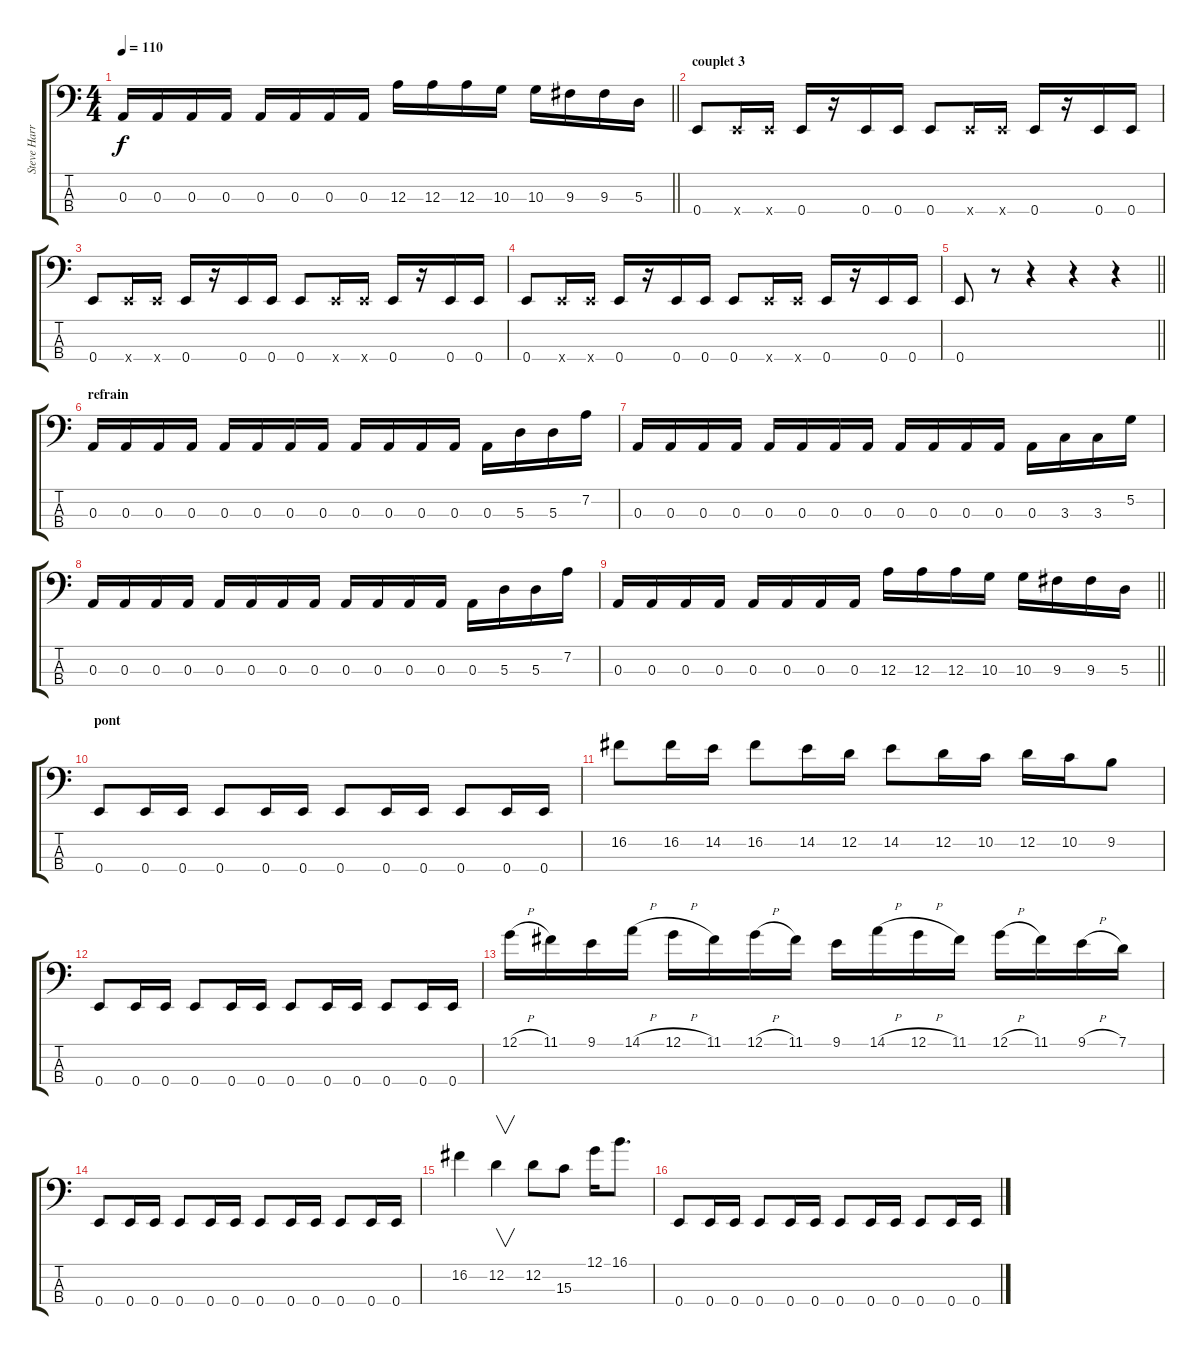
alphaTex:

\track ("Steve Harris" "Steve Harr") {instrument electricbassfinger}
\staff {score tabs}
\tuning (G2 D2 A1 E1) {hide}
\ts (4 4)
\tempo 110
\clef f4
\barLineRight lightlight
\ks c
0.3.16{dy f} 0.3.16 0.3.16 0.3.16 0.3.16 0.3.16 0.3.16 0.3.16 12.3.16 12.3.16 12.3.16 10.3.16 10.3.16 9.3.16 9.3.16 5.3.16 |
\section ("" "couplet 3")
0.4.8 0.4{x}.16 0.4{x}.16 0.4.16 r.16 0.4.16 0.4.16 0.4.8 0.4{x}.16 0.4{x}.16 0.4.16 r.16 0.4.16 0.4.16 |
0.4.8 0.4{x}.16 0.4{x}.16 0.4.16 r.16 0.4.16 0.4.16 0.4.8 0.4{x}.16 0.4{x}.16 0.4.16 r.16 0.4.16 0.4.16 |
0.4.8 0.4{x}.16 0.4{x}.16 0.4.16 r.16 0.4.16 0.4.16 0.4.8 0.4{x}.16 0.4{x}.16 0.4.16 r.16 0.4.16 0.4.16 |
\barLineRight lightlight
0.4.8 r.8 r.4 r.4 r.4 |
\section ("" "refrain")
0.3.16 0.3.16 0.3.16 0.3.16 0.3.16 0.3.16 0.3.16 0.3.16 0.3.16 0.3.16 0.3.16 0.3.16 0.3.16 5.3.16 5.3.16 7.2.16 |
0.3.16 0.3.16 0.3.16 0.3.16 0.3.16 0.3.16 0.3.16 0.3.16 0.3.16 0.3.16 0.3.16 0.3.16 0.3.16 3.3.16 3.3.16 5.2.16 |
0.3.16 0.3.16 0.3.16 0.3.16 0.3.16 0.3.16 0.3.16 0.3.16 0.3.16 0.3.16 0.3.16 0.3.16 0.3.16 5.3.16 5.3.16 7.2.16 |
\barLineRight lightlight
0.3.16 0.3.16 0.3.16 0.3.16 0.3.16 0.3.16 0.3.16 0.3.16 12.3.16 12.3.16 12.3.16 10.3.16 10.3.16 9.3.16 9.3.16 5.3.16 |
\section ("" "pont")
0.4.8 0.4.16 0.4.16 0.4.8 0.4.16 0.4.16 0.4.8 0.4.16 0.4.16 0.4.8 0.4.16 0.4.16 |
16.2.8 16.2.16 14.2.16 16.2.8 14.2.16 12.2.16 14.2.8 12.2.16 10.2.16 12.2.16 10.2.16 9.2.8 |
0.4.8 0.4.16 0.4.16 0.4.8 0.4.16 0.4.16 0.4.8 0.4.16 0.4.16 0.4.8 0.4.16 0.4.16 |
12.1{h}.16 11.1.16 9.1.16 14.1{h}.16 12.1{h}.16 11.1.16 12.1{h}.16 11.1.16 9.1.16 14.1{h}.16 12.1{h}.16 11.1.16 12.1{h}.16 11.1.16 9.1{h}.16 7.1.16 |
0.4.8 0.4.16 0.4.16 0.4.8 0.4.16 0.4.16 0.4.8 0.4.16 0.4.16 0.4.8 0.4.16 0.4.16 |
16.2.4 12.2.4{v} 12.2.8 15.3.8 12.1.16 16.1.8{d} |
0.4.8 0.4.16 0.4.16 0.4.8 0.4.16 0.4.16 0.4.8 0.4.16 0.4.16 0.4.8 0.4.16 0.4.16
